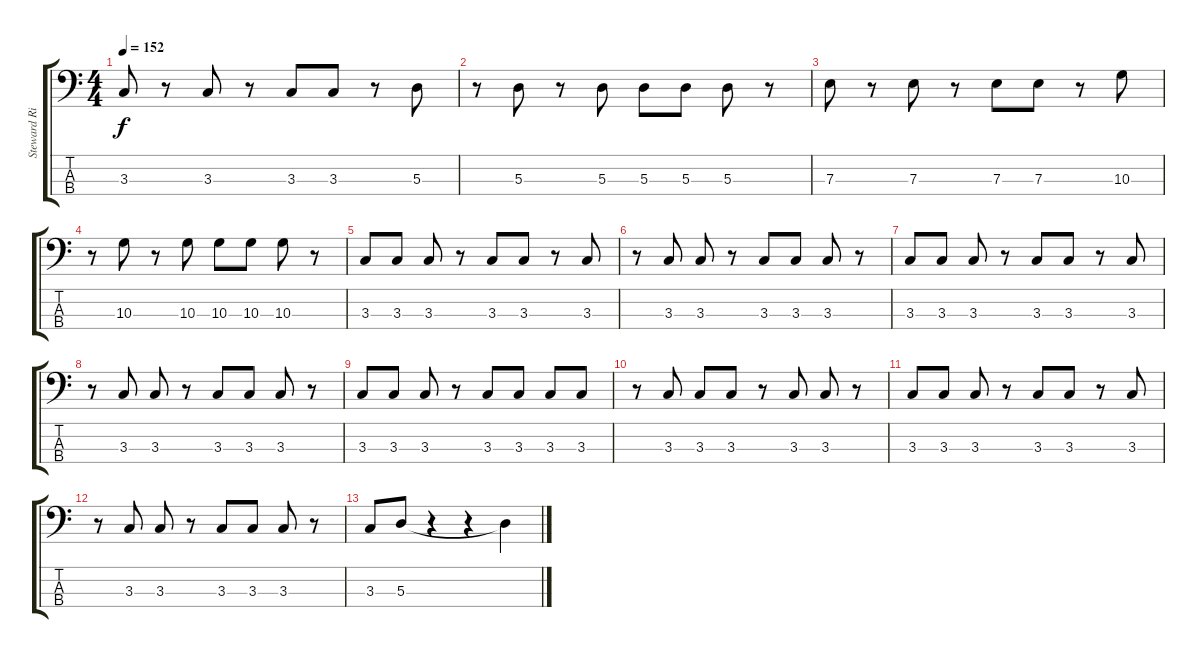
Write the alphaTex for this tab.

\track ("Steward Richrdson" "Steward Ri") {instrument electricbasspick}
\staff {score tabs}
\tuning (G2 D2 A1 E1) {hide}
\ts (4 4)
\tempo 152
\clef f4
\ks c
3.3.8{dy f} r.8 3.3.8 r.8 3.3.8 3.3.8 r.8 5.3.8 |
r.8 5.3.8 r.8 5.3.8 5.3.8 5.3.8 5.3.8 r.8 |
7.3.8 r.8 7.3.8 r.8 7.3.8 7.3.8 r.8 10.3.8 |
r.8 10.3.8 r.8 10.3.8 10.3.8 10.3.8 10.3.8 r.8 |
3.3.8 3.3.8 3.3.8 r.8 3.3.8 3.3.8 r.8 3.3.8 |
r.8 3.3.8 3.3.8 r.8 3.3.8 3.3.8 3.3.8 r.8 |
3.3.8 3.3.8 3.3.8 r.8 3.3.8 3.3.8 r.8 3.3.8 |
r.8 3.3.8 3.3.8 r.8 3.3.8 3.3.8 3.3.8 r.8 |
3.3.8 3.3.8 3.3.8 r.8 3.3.8 3.3.8 3.3.8 3.3.8 |
r.8 3.3.8 3.3.8 3.3.8 r.8 3.3.8 3.3.8 r.8 |
3.3.8 3.3.8 3.3.8 r.8 3.3.8 3.3.8 r.8 3.3.8 |
r.8 3.3.8 3.3.8 r.8 3.3.8 3.3.8 3.3.8 r.8 |
3.3.8 5.3.8 r.4 r.4 5.3{t}.4
